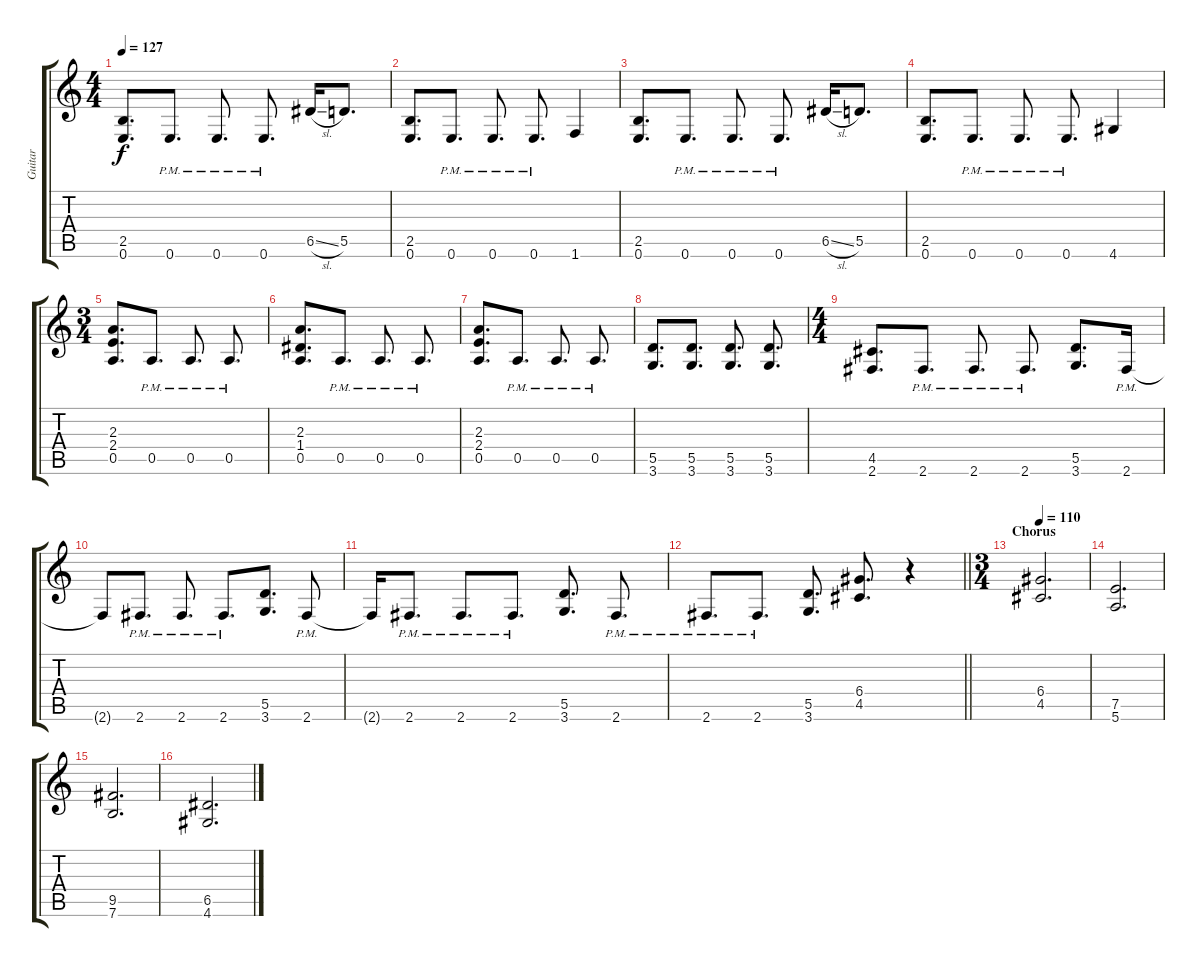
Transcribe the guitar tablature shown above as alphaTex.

\track ("Guitar" "Guitar") {instrument distortionguitar}
\staff {score tabs}
\tuning (E4 B3 G3 D3 A2 E2) {hide}
\ts (4 4)
\tempo 127
\clef g2
\ks c
(2.5 0.6).8{d dy f} 0.6{pm}.8{d} 0.6{pm}.8{d} 0.6{pm}.8{d} 6.5{sl}.16 5.5.8{d} |
(2.5 0.6).8{d} 0.6{pm}.8{d} 0.6{pm}.8{d} 0.6{pm}.8{d} 1.6.4 |
(2.5 0.6).8{d} 0.6{pm}.8{d} 0.6{pm}.8{d} 0.6{pm}.8{d} 6.5{sl}.16 5.5.8{d} |
(2.5 0.6).8{d} 0.6{pm}.8{d} 0.6{pm}.8{d} 0.6{pm}.8{d} 4.6.4 |
\ts (3 4)
(2.3 2.4 0.5).8{d} 0.5{pm}.8{d} 0.5{pm}.8{d} 0.5{pm}.8{d} |
(2.3 1.4 0.5).8{d} 0.5{pm}.8{d} 0.5{pm}.8{d} 0.5{pm}.8{d} |
(2.3 2.4 0.5).8{d} 0.5{pm}.8{d} 0.5{pm}.8{d} 0.5{pm}.8{d} |
(5.5 3.6).8{d} (5.5 3.6).8{d} (5.5 3.6).8{d} (5.5 3.6).8{d} |
\ts (4 4)
(4.5 2.6).8{d} 2.6{pm}.8{d} 2.6{pm}.8{d} 2.6{pm}.8{d} (5.5 3.6).8{d} 2.6{pm}.16 |
2.6{t}.8 2.6{pm}.8{d} 2.6{pm}.8{d} 2.6{pm}.8{d} (5.5 3.6).8{d} 2.6{pm}.8 |
2.6{t}.16 2.6{pm}.8{d} 2.6{pm}.8{d} 2.6{pm}.8{d} (5.5 3.6).8{d} 2.6{pm}.8{d} |
\barLineRight lightlight
2.6{pm}.8{d} 2.6{pm}.8{d} (5.5 3.6).8{d} (6.4 4.5).8{d} r.4 |
\ts (3 4)
\section ("" "Chorus")
\tempo 110
(6.4 4.5).2{d} |
(7.5 5.6).2{d} |
(9.5 7.6).2{d} |
(6.5 4.6).2{d}
